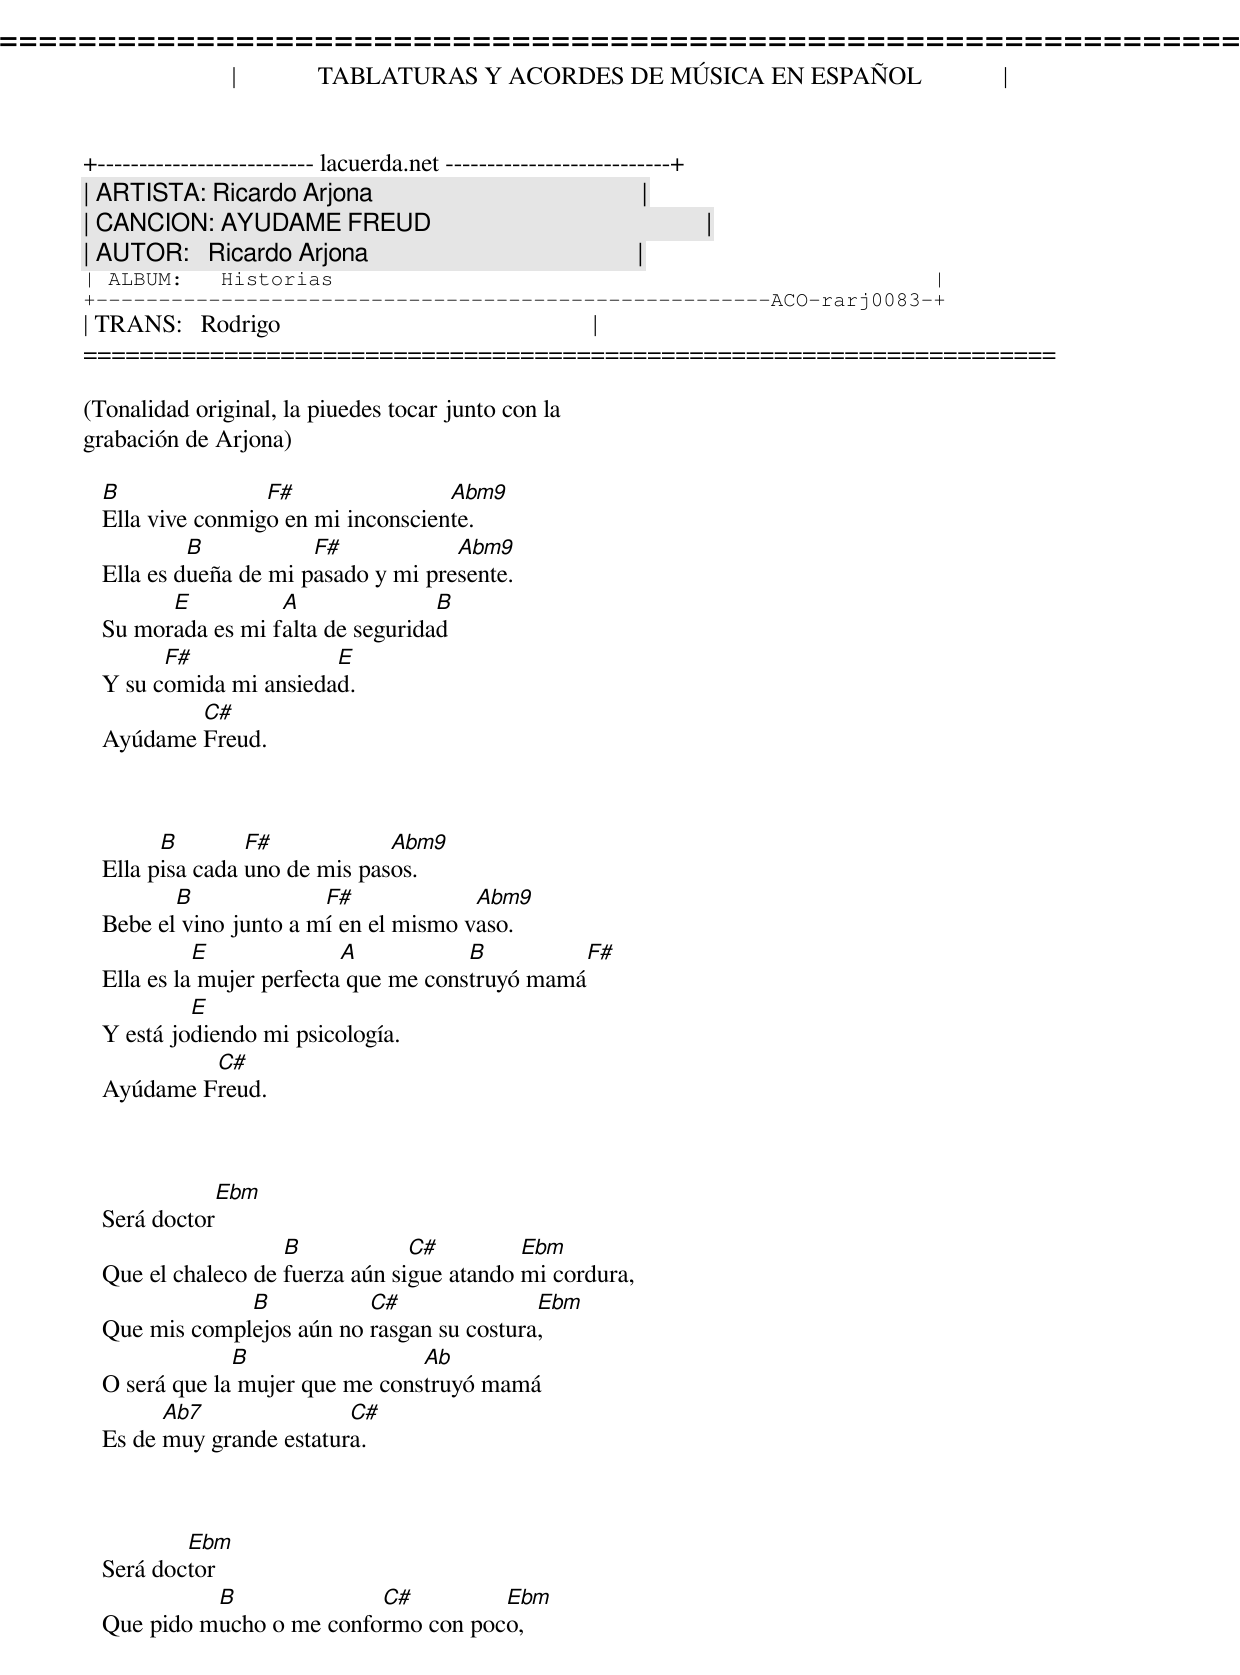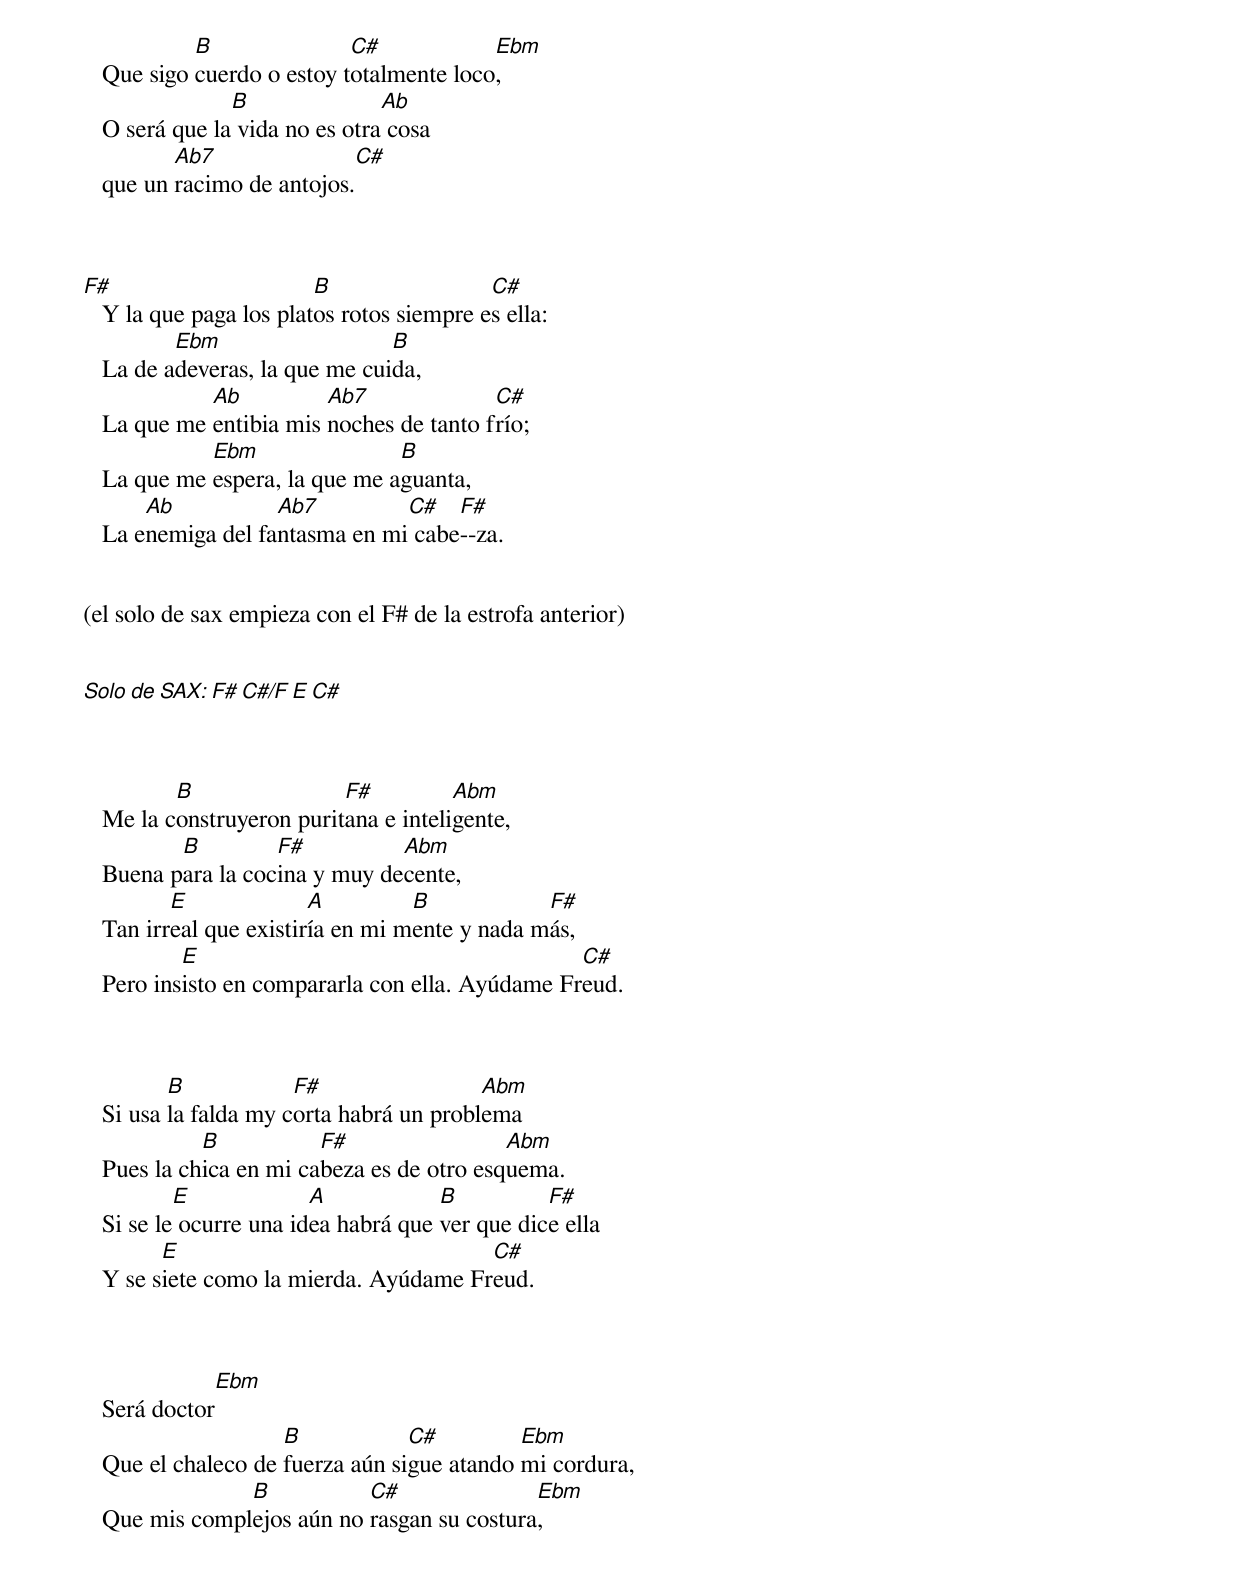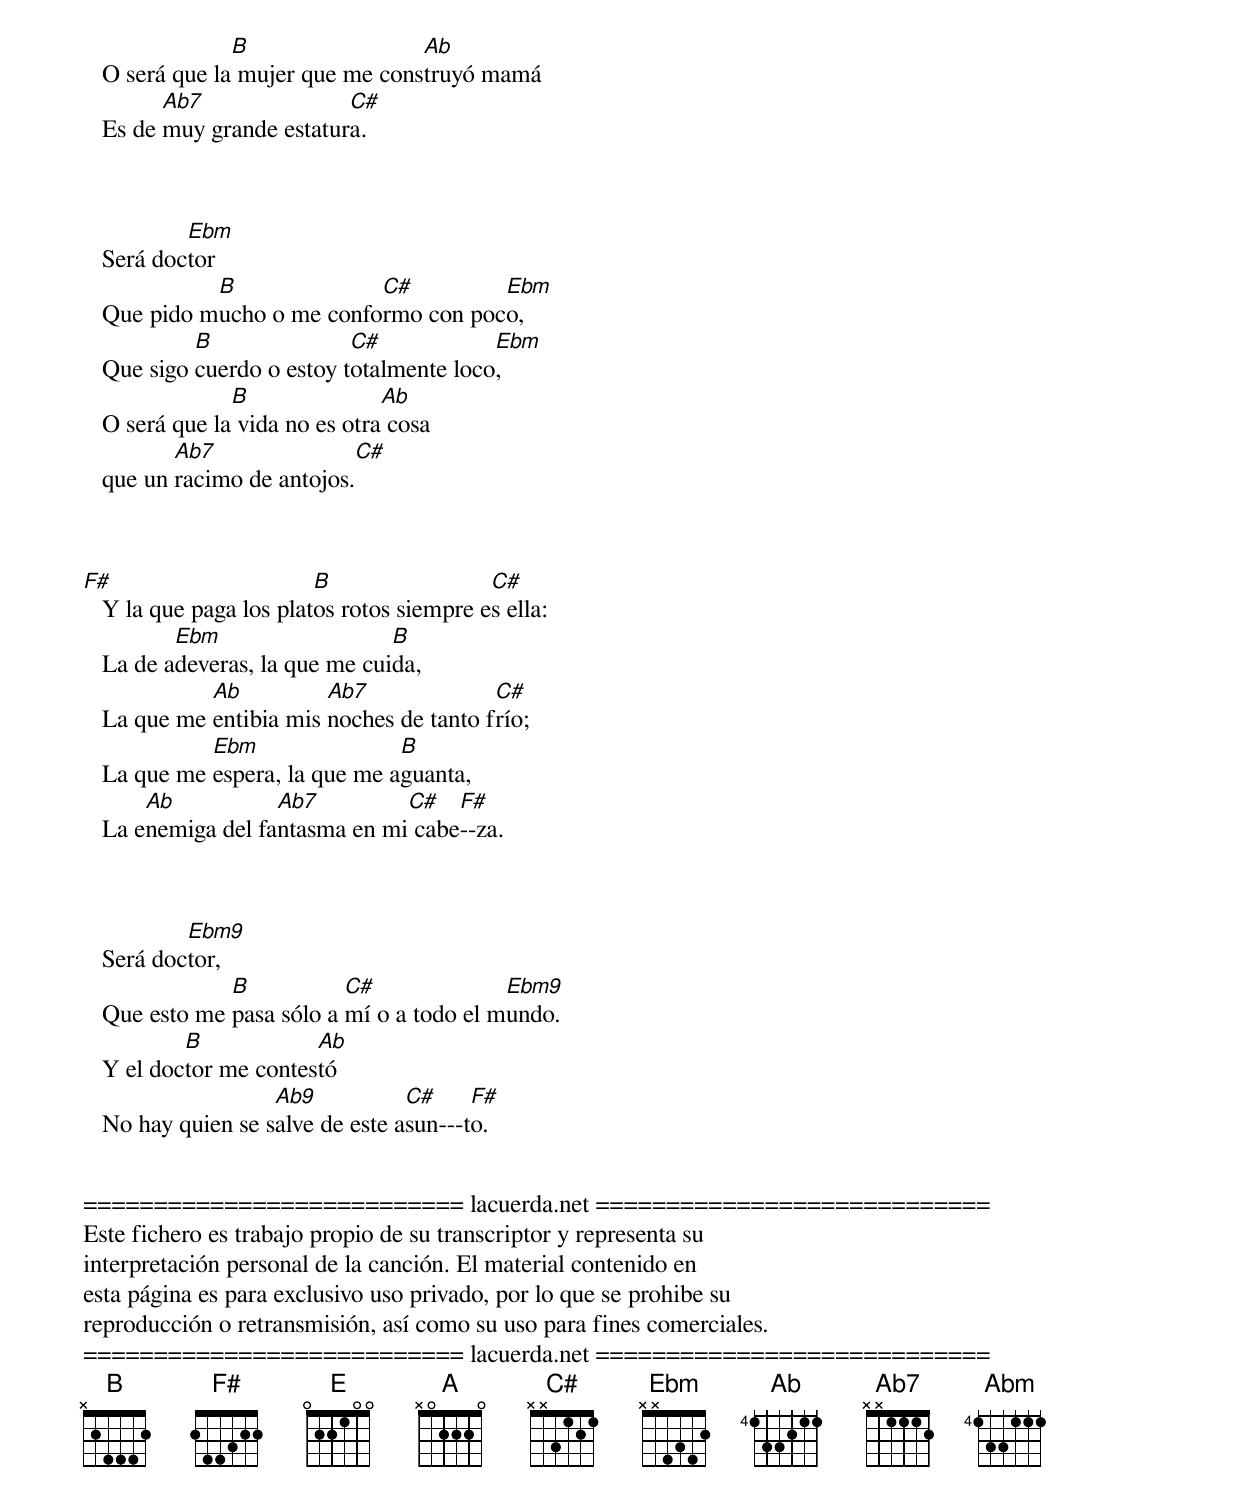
=====================================================================
|             TABLATURAS Y ACORDES DE MÚSICA EN ESPAÑOL             |
+-------------------------- lacuerda.net ---------------------------+
| ARTISTA: Ricardo Arjona                                           |
| CANCION: AYUDAME FREUD                                            |
| AUTOR:   Ricardo Arjona                                           |
| ALBUM:   Historias                                                |
+------------------------------------------------------ACO-rarj0083-+
| TRANS:   Rodrigo                                                  |
=====================================================================

(Tonalidad original, la piuedes tocar junto con la
grabación de Arjona)

   B               F#                Abm9
   Ella vive conmigo en mi inconsciente.
            B           F#            Abm9
   Ella es dueña de mi pasado y mi presente.
         E          A               B
   Su morada es mi falta de seguridad
         F#              E
   Y su comida mi ansiedad.
           C#
   Ayúdame Freud.



         B        F#            Abm9
   Ella pisa cada uno de mis pasos.
          B              F#             Abm9
   Bebe el vino junto a mí en el mismo vaso.
             E              A           B              F#
   Ella es la mujer perfecta que me construyó mamá
            E
   Y está jodiendo mi psicología.
            C#
   Ayúdame Freud.



                Ebm
   Será doctor
                     B            C#         Ebm
   Que el chaleco de fuerza aún sigue atando mi cordura,
                B           C#               Ebm
   Que mis complejos aún no rasgan su costura,
                B                 Ab
   O será que la mujer que me construyó mamá
         Ab7               C#
   Es de muy grande estatura.



           Ebm
   Será doctor
             B              C#         Ebm
   Que pido mucho o me conformo con poco,
            B               C#            Ebm
   Que sigo cuerdo o estoy totalmente loco,
                B               Ab
   O será que la vida no es otra cosa
          Ab7               C#
   que un racimo de antojos.



F#                       B                 C#
   Y la que paga los platos rotos siempre es ella:
          Ebm                   B
   La de adeveras, la que me cuida,
             Ab          Ab7              C#
   La que me entibia mis noches de tanto frío;
             Ebm                B
   La que me espera, la que me aguanta,
       Ab           Ab7         C#   F#
   La enemiga del fantasma en mi cabe--za.


(el solo de sax empieza con el F# de la estrofa anterior)


Solo de SAX: F#   C#/F   E   C#



          B                F#          Abm
   Me la construyeron puritana e inteligente,
          B         F#          Abm
   Buena para la cocina y muy decente,
          E              A         B            F#
   Tan irreal que existiría en mi mente y nada más,
           E                                      C#
   Pero insisto en compararla con ella. Ayúdame Freud.



          B            F#                 Abm
   Si usa la falda my corta habrá un problema
             B           F#                 Abm
   Pues la chica en mi cabeza es de otro esquema.
           E             A            B          F#
   Si se le ocurre una idea habrá que ver que dice ella
         E                              C#
   Y se siete como la mierda. Ayúdame Freud.



                Ebm
   Será doctor
                     B            C#         Ebm
   Que el chaleco de fuerza aún sigue atando mi cordura,
                B           C#               Ebm
   Que mis complejos aún no rasgan su costura,
                B                 Ab
   O será que la mujer que me construyó mamá
         Ab7               C#
   Es de muy grande estatura.



           Ebm
   Será doctor
             B              C#         Ebm
   Que pido mucho o me conformo con poco,
            B               C#            Ebm
   Que sigo cuerdo o estoy totalmente loco,
                B               Ab
   O será que la vida no es otra cosa
          Ab7               C#
   que un racimo de antojos.



F#                       B                 C#
   Y la que paga los platos rotos siempre es ella:
          Ebm                   B
   La de adeveras, la que me cuida,
             Ab          Ab7              C#
   La que me entibia mis noches de tanto frío;
             Ebm                B
   La que me espera, la que me aguanta,
       Ab           Ab7         C#   F#
   La enemiga del fantasma en mi cabe--za.



           Ebm9
   Será doctor,
               B           C#              Ebm9
   Que esto me pasa sólo a mí o a todo el mundo.
           B            Ab
   Y el doctor me contestó
                    Ab9           C#     F#
   No hay quien se salve de este asun---to.


=========================== lacuerda.net ============================
Este fichero es trabajo propio de su transcriptor y representa su
interpretación personal de la canción. El material contenido en
esta página es para exclusivo uso privado, por lo que se prohibe su
reproducción o retransmisión, así como su uso para fines comerciales.
=========================== lacuerda.net ============================
